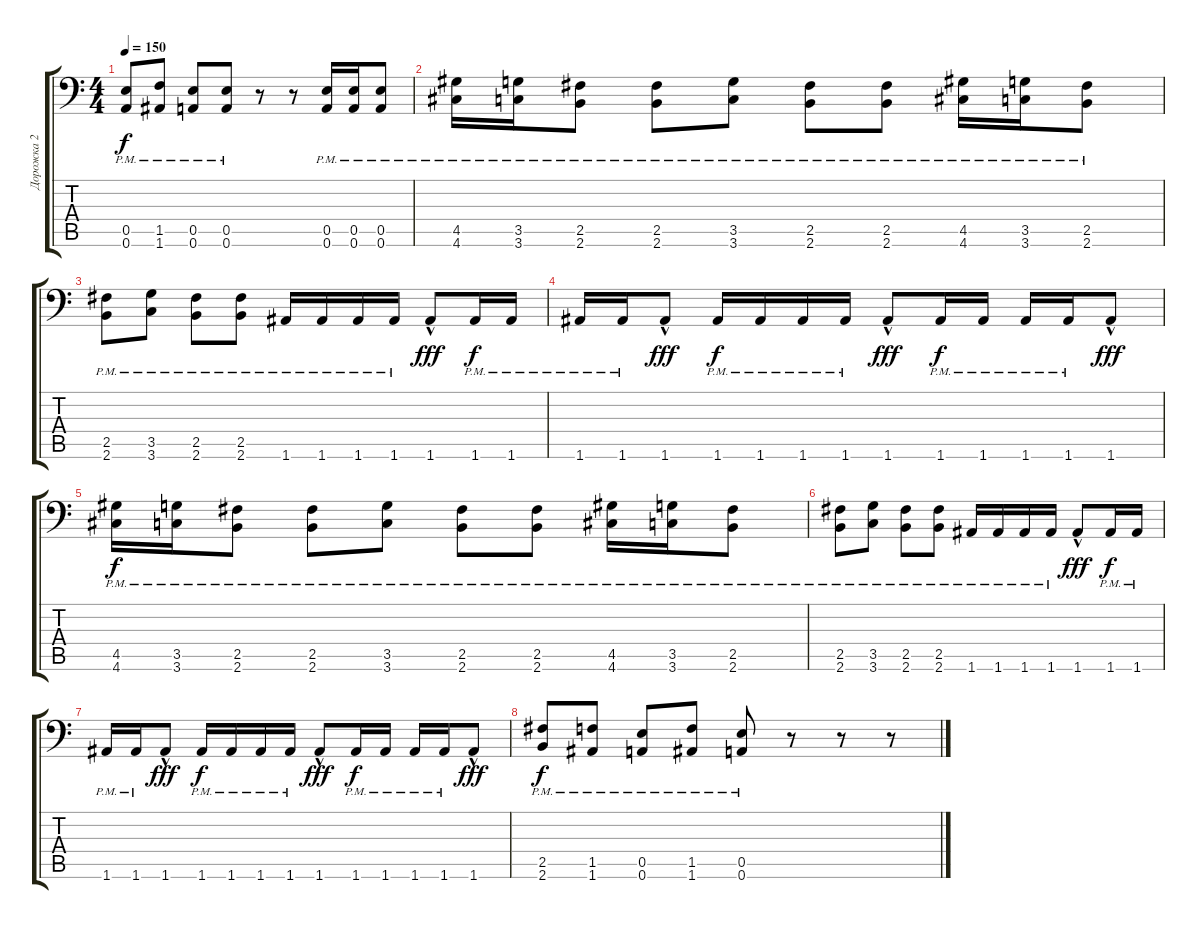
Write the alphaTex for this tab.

\track ("Дорожка 2" "Дорожка 2") {instrument distortionguitar}
\staff {score tabs}
\tuning (B3 Gb3 D3 A2 E2 A1) {hide}
\ts (4 4)
\tempo 150
\clef f4
\ks c
(0.5{pm} 0.6{pm}).8{dy f} (1.5{pm} 1.6{pm}).8 (0.5{pm} 0.6{pm}).8 (0.5{pm} 0.6{pm}).8 r.8 r.8 (0.5{pm} 0.6{pm}).16 (0.5{pm} 0.6{pm}).16 (0.5{pm} 0.6{pm}).8 |
(4.5{pm} 4.6{pm}).16 (3.5{pm} 3.6{pm}).16 (2.5{pm} 2.6{pm}).8 (2.5{pm} 2.6{pm}).8 (3.5{pm} 3.6{pm}).8 (2.5{pm} 2.6{pm}).8 (2.5{pm} 2.6{pm}).8 (4.5{pm} 4.6{pm}).16 (3.5{pm} 3.6{pm}).16 (2.5{pm} 2.6{pm}).8 |
(2.5{pm} 2.6{pm}).8 (3.5{pm} 3.6{pm}).8 (2.5{pm} 2.6{pm}).8 (2.5{pm} 2.6{pm}).8 1.6{pm}.16 1.6{pm}.16 1.6{pm}.16 1.6{pm}.16 1.6{hac}.8{dy fff} 1.6{pm}.16{dy f} 1.6{pm}.16 |
1.6{pm}.16 1.6{pm}.16 1.6{hac}.8{dy fff} 1.6{pm}.16{dy f} 1.6{pm}.16 1.6{pm}.16 1.6{pm}.16 1.6{hac}.8{dy fff} 1.6{pm}.16{dy f} 1.6{pm}.16 1.6{pm}.16 1.6{pm}.16 1.6{hac}.8{dy fff} |
(4.5{pm} 4.6{pm}).16{dy f} (3.5{pm} 3.6{pm}).16 (2.5{pm} 2.6{pm}).8 (2.5{pm} 2.6{pm}).8 (3.5{pm} 3.6{pm}).8 (2.5{pm} 2.6{pm}).8 (2.5{pm} 2.6{pm}).8 (4.5{pm} 4.6{pm}).16 (3.5{pm} 3.6{pm}).16 (2.5{pm} 2.6{pm}).8 |
(2.5{pm} 2.6{pm}).8 (3.5{pm} 3.6{pm}).8 (2.5{pm} 2.6{pm}).8 (2.5{pm} 2.6{pm}).8 1.6{pm}.16 1.6{pm}.16 1.6{pm}.16 1.6{pm}.16 1.6{hac}.8{dy fff} 1.6{pm}.16{dy f} 1.6{pm}.16 |
1.6{pm}.16 1.6{pm}.16 1.6{hac}.8{dy fff} 1.6{pm}.16{dy f} 1.6{pm}.16 1.6{pm}.16 1.6{pm}.16 1.6{hac}.8{dy fff} 1.6{pm}.16{dy f} 1.6{pm}.16 1.6{pm}.16 1.6{pm}.16 1.6{hac}.8{dy fff} |
(2.5{pm} 2.6{pm}).8{dy f} (1.5{pm} 1.6{pm}).8 (0.5{pm} 0.6{pm}).8 (1.5{pm} 1.6{pm}).8 (0.5{pm} 0.6{pm}).8 r.8 r.8 r.8
